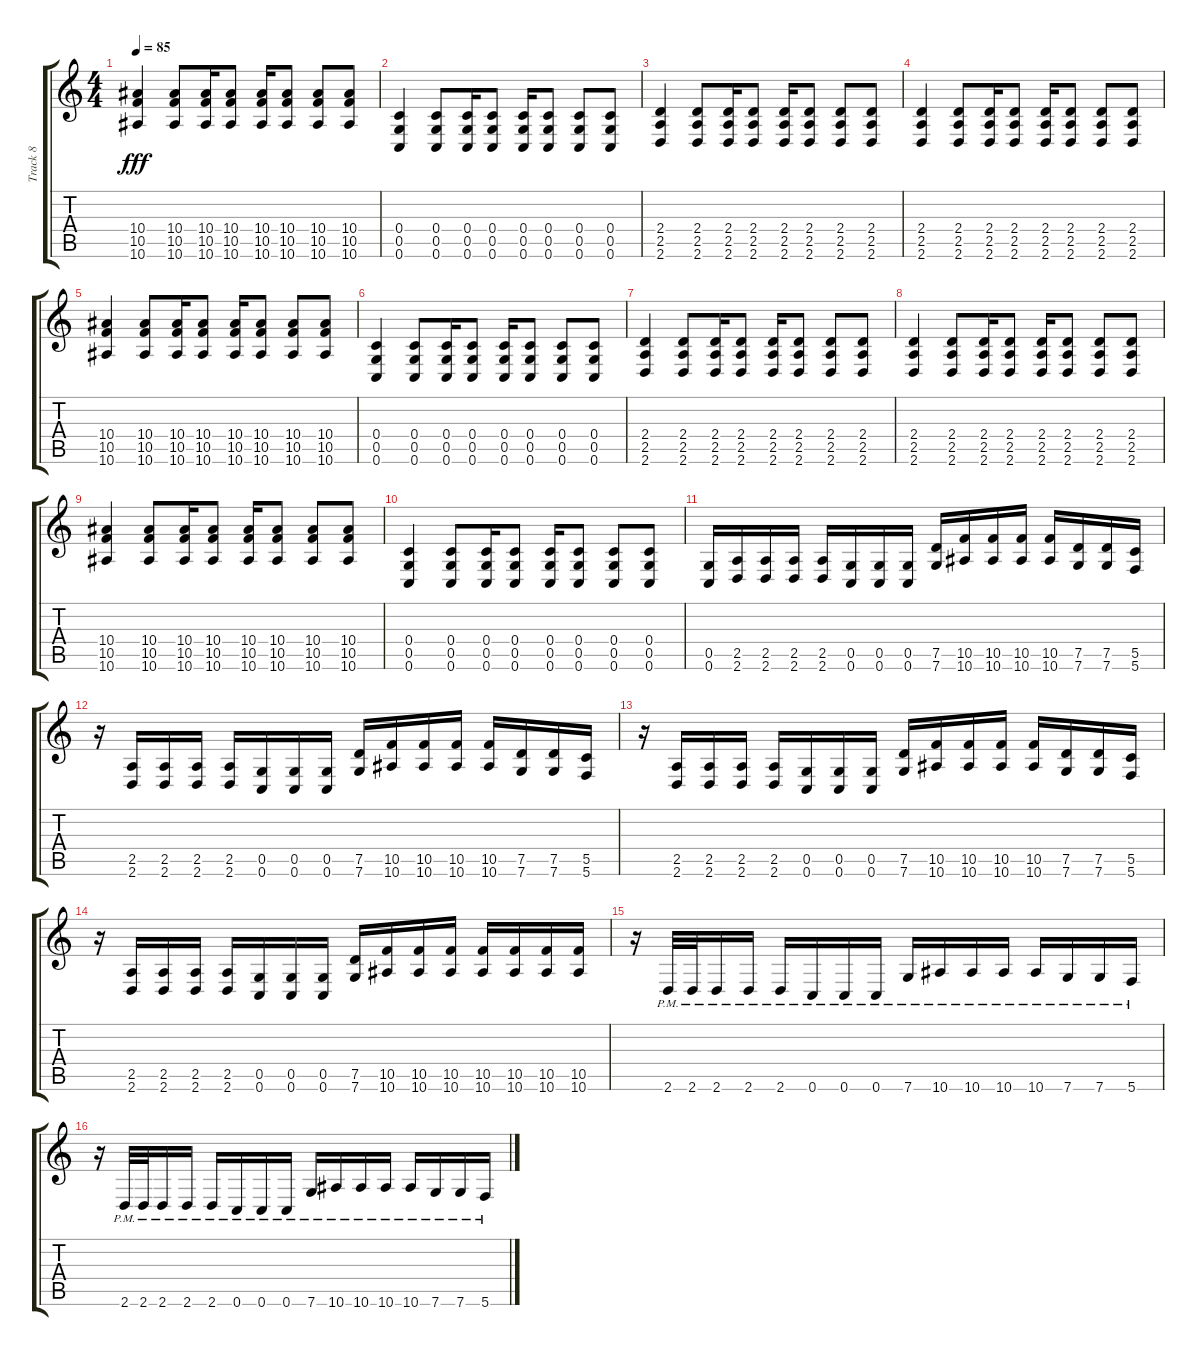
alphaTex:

\track ("Track 8" "Track 8") {instrument overdrivenguitar}
\staff {score tabs}
\tuning (D4 A3 F3 C3 G2 C2) {hide}
\ts (4 4)
\tempo 85
\clef g2
\ks c
(10.4 10.5 10.6).4{dy fff} (10.4 10.5 10.6).8 (10.4 10.5 10.6).16 (10.4 10.5 10.6).8 (10.4 10.5 10.6).16 (10.4 10.5 10.6).8 (10.4 10.5 10.6).8 (10.4 10.5 10.6).8 |
(0.4 0.5 0.6).4 (0.4 0.5 0.6).8 (0.4 0.5 0.6).16 (0.4 0.5 0.6).8 (0.4 0.5 0.6).16 (0.4 0.5 0.6).8 (0.4 0.5 0.6).8 (0.4 0.5 0.6).8 |
(2.4 2.5 2.6).4 (2.4 2.5 2.6).8 (2.4 2.5 2.6).16 (2.4 2.5 2.6).8 (2.4 2.5 2.6).16 (2.4 2.5 2.6).8 (2.4 2.5 2.6).8 (2.4 2.5 2.6).8 |
(2.4 2.5 2.6).4 (2.4 2.5 2.6).8 (2.4 2.5 2.6).16 (2.4 2.5 2.6).8 (2.4 2.5 2.6).16 (2.4 2.5 2.6).8 (2.4 2.5 2.6).8 (2.4 2.5 2.6).8 |
(10.4 10.5 10.6).4 (10.4 10.5 10.6).8 (10.4 10.5 10.6).16 (10.4 10.5 10.6).8 (10.4 10.5 10.6).16 (10.4 10.5 10.6).8 (10.4 10.5 10.6).8 (10.4 10.5 10.6).8 |
(0.4 0.5 0.6).4 (0.4 0.5 0.6).8 (0.4 0.5 0.6).16 (0.4 0.5 0.6).8 (0.4 0.5 0.6).16 (0.4 0.5 0.6).8 (0.4 0.5 0.6).8 (0.4 0.5 0.6).8 |
(2.4 2.5 2.6).4 (2.4 2.5 2.6).8 (2.4 2.5 2.6).16 (2.4 2.5 2.6).8 (2.4 2.5 2.6).16 (2.4 2.5 2.6).8 (2.4 2.5 2.6).8 (2.4 2.5 2.6).8 |
(2.4 2.5 2.6).4 (2.4 2.5 2.6).8 (2.4 2.5 2.6).16 (2.4 2.5 2.6).8 (2.4 2.5 2.6).16 (2.4 2.5 2.6).8 (2.4 2.5 2.6).8 (2.4 2.5 2.6).8 |
(10.4 10.5 10.6).4 (10.4 10.5 10.6).8 (10.4 10.5 10.6).16 (10.4 10.5 10.6).8 (10.4 10.5 10.6).16 (10.4 10.5 10.6).8 (10.4 10.5 10.6).8 (10.4 10.5 10.6).8 |
(0.4 0.5 0.6).4 (0.4 0.5 0.6).8 (0.4 0.5 0.6).16 (0.4 0.5 0.6).8 (0.4 0.5 0.6).16 (0.4 0.5 0.6).8 (0.4 0.5 0.6).8 (0.4 0.5 0.6).8 |
(0.5 0.6).16{volume 10} (2.5 2.6).16 (2.5 2.6).16 (2.5 2.6).16 (2.5 2.6).16 (0.5 0.6).16 (0.5 0.6).16 (0.5 0.6).16 (7.5 7.6).16 (10.5 10.6).16 (10.5 10.6).16 (10.5 10.6).16 (10.5 10.6).16 (7.5 7.6).16 (7.5 7.6).16 (5.5 5.6).16 |
r.16 (2.5 2.6).16 (2.5 2.6).16 (2.5 2.6).16 (2.5 2.6).16 (0.5 0.6).16 (0.5 0.6).16 (0.5 0.6).16 (7.5 7.6).16 (10.5 10.6).16 (10.5 10.6).16 (10.5 10.6).16 (10.5 10.6).16 (7.5 7.6).16 (7.5 7.6).16 (5.5 5.6).16 |
r.16 (2.5 2.6).16 (2.5 2.6).16 (2.5 2.6).16 (2.5 2.6).16 (0.5 0.6).16 (0.5 0.6).16 (0.5 0.6).16 (7.5 7.6).16 (10.5 10.6).16 (10.5 10.6).16 (10.5 10.6).16 (10.5 10.6).16 (7.5 7.6).16 (7.5 7.6).16 (5.5 5.6).16 |
r.16 (2.5 2.6).16 (2.5 2.6).16 (2.5 2.6).16 (2.5 2.6).16 (0.5 0.6).16 (0.5 0.6).16 (0.5 0.6).16 (7.5 7.6).16 (10.5 10.6).16 (10.5 10.6).16 (10.5 10.6).16 (10.5 10.6).16 (10.5 10.6).16 (10.5 10.6).16 (10.5 10.6).16 |
r.16{volume 15} 2.6{pm}.32 2.6{pm}.32 2.6{pm}.16 2.6{pm}.16 2.6{pm}.16 0.6{pm}.16 0.6{pm}.16 0.6{pm}.16 7.6{pm}.16 10.6{pm}.16 10.6{pm}.16 10.6{pm}.16 10.6{pm}.16 7.6{pm}.16 7.6{pm}.16 5.6{pm}.16 |
r.16 2.6{pm}.32 2.6{pm}.32 2.6{pm}.16 2.6{pm}.16 2.6{pm}.16 0.6{pm}.16 0.6{pm}.16 0.6{pm}.16 7.6{pm}.16 10.6{pm}.16 10.6{pm}.16 10.6{pm}.16 10.6{pm}.16 7.6{pm}.16 7.6{pm}.16 5.6{pm}.16
